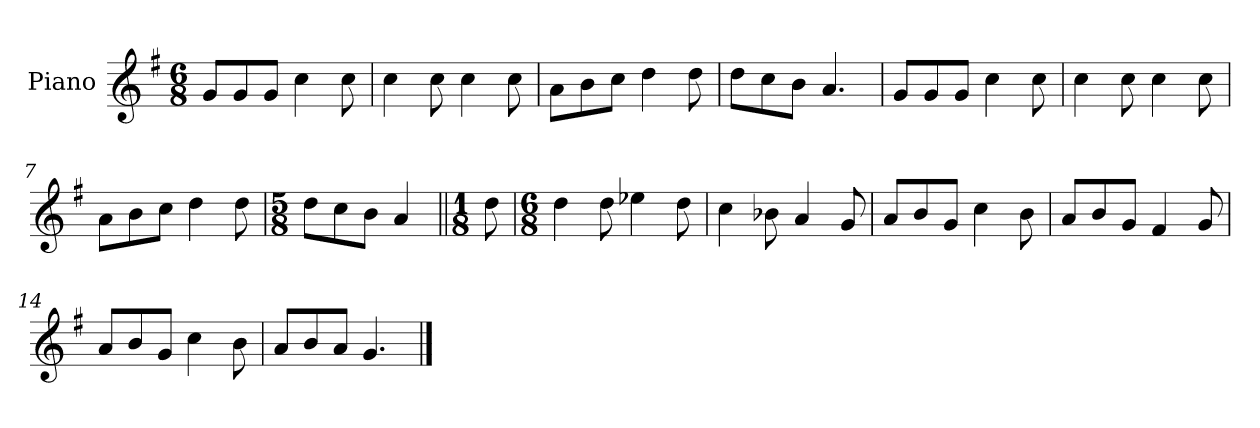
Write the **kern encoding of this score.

**kern
*part1
*staff1
*I"Piano
*I'Pno.
*clefG2
*k[f#]
*M6/8
=1
8g/L
8g/
8g/J
4cc\
8cc\
=2
4cc\
8cc\
4cc\
8cc\
=3
8a\L
8b\
8cc\J
4dd\
8dd\
=4
8dd\L
8cc\
8b\J
4.a/
=5
8g/L
8g/
8g/J
4cc\
8cc\
=6
4cc\
8cc\
4cc\
8cc\
=7
8a\L
8b\
8cc\J
4dd\
8dd\
=8
*M5/8
8dd\L
8cc\
8b\J
4a/
=9||
*M1/8
8dd\
!!LO:LB:g=z
=10
*M6/8
4dd\
8dd\
4ee-X\
8dd\
=11
4cc\
8b-X\
4a/
8g/
=12
8a/L
8b/
8g/J
4cc\
8b\
=13
8a/L
8b/
8g/J
4f#/
8g/
=14
8a/L
8b/
8g/J
4cc\
8b\
=15
8a/L
8b/
8a/J
4.g/
==
*-
